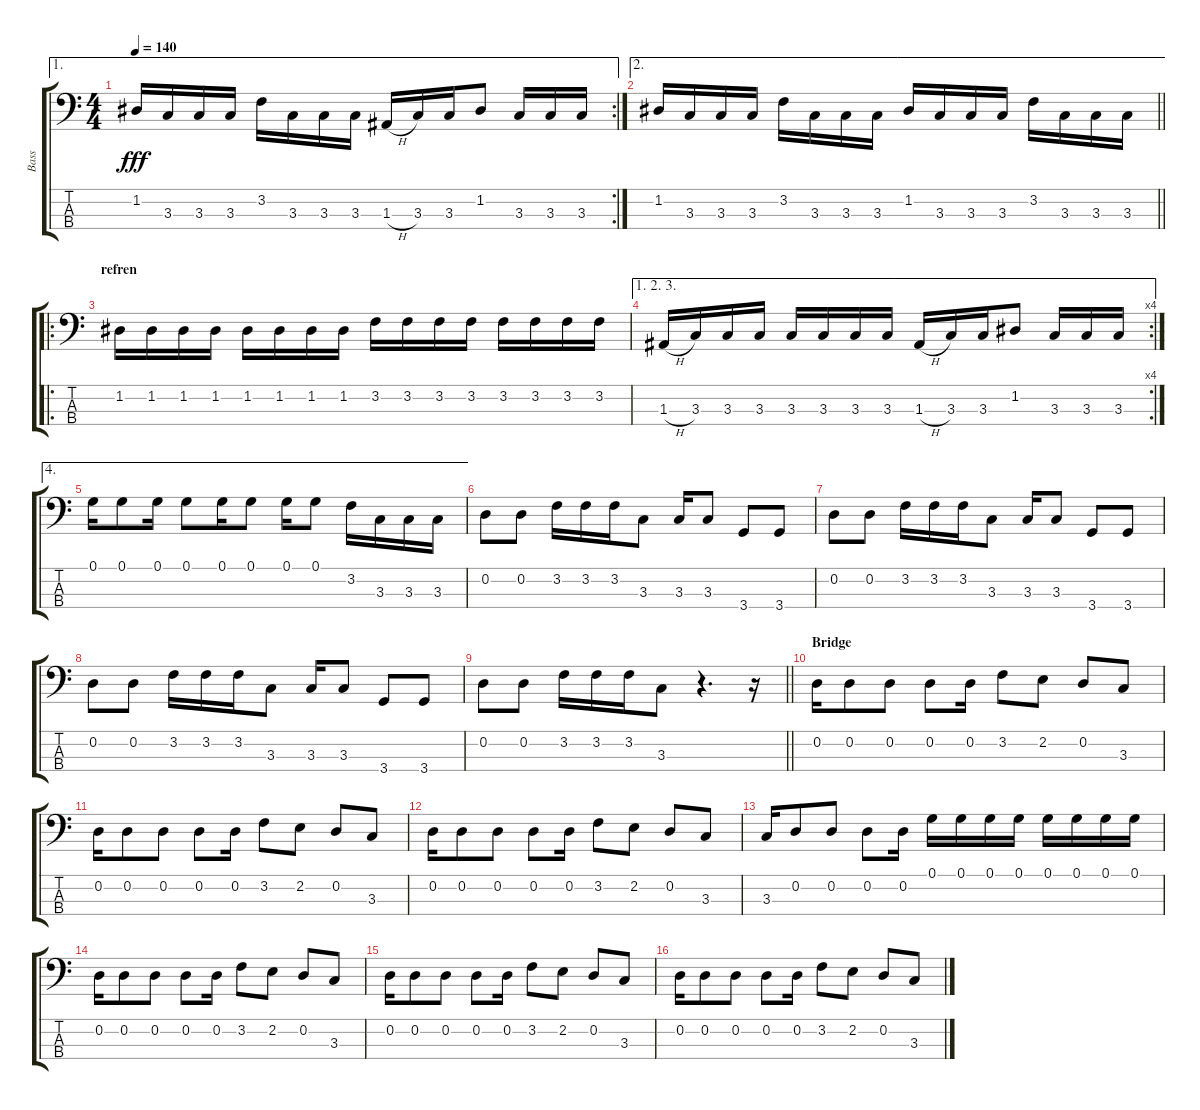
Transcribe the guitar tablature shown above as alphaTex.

\track ("Bass" "Bass") {instrument electricbassfinger}
\staff {score tabs}
\tuning (G2 D2 A1 E1) {hide}
\ae 1
\rc 2
\ts (4 4)
\tempo 140
\clef f4
\ks c
1.2.16{dy fff} 3.3.16 3.3.16 3.3.16 3.2.16 3.3.16 3.3.16 3.3.16 1.3{h}.16 3.3.16 3.3.16 1.2.8 3.3.16 3.3.16 3.3.16 |
\ae 2
\barLineRight lightlight
1.2.16 3.3.16 3.3.16 3.3.16 3.2.16 3.3.16 3.3.16 3.3.16 1.2.16 3.3.16 3.3.16 3.3.16 3.2.16 3.3.16 3.3.16 3.3.16 |
\ro
\section ("" "refren")
1.2.16 1.2.16 1.2.16 1.2.16 1.2.16 1.2.16 1.2.16 1.2.16 3.2.16 3.2.16 3.2.16 3.2.16 3.2.16 3.2.16 3.2.16 3.2.16 |
\ae (1 2 3)
\rc 4
1.3{h}.16 3.3.16 3.3.16 3.3.16 3.3.16 3.3.16 3.3.16 3.3.16 1.3{h}.16 3.3.16 3.3.16 1.2.8 3.3.16 3.3.16 3.3.16 |
\ae 4
0.1.16 0.1.8 0.1.16 0.1.8 0.1.16 0.1.8 0.1.16 0.1.8 3.2.16 3.3.16 3.3.16 3.3.16 |
0.2.8 0.2.8 3.2.16 3.2.16 3.2.16 3.3.8 3.3.16 3.3.8 3.4.8 3.4.8 |
0.2.8 0.2.8 3.2.16 3.2.16 3.2.16 3.3.8 3.3.16 3.3.8 3.4.8 3.4.8 |
0.2.8 0.2.8 3.2.16 3.2.16 3.2.16 3.3.8 3.3.16 3.3.8 3.4.8 3.4.8 |
\barLineRight lightlight
0.2.8 0.2.8 3.2.16 3.2.16 3.2.16 3.3.8 r.4{d} r.16 |
\section ("" "Bridge")
0.2.16 0.2.8 0.2.8 0.2.8 0.2.16 3.2.8 2.2.8 0.2.8 3.3.8 |
0.2.16 0.2.8 0.2.8 0.2.8 0.2.16 3.2.8 2.2.8 0.2.8 3.3.8 |
0.2.16 0.2.8 0.2.8 0.2.8 0.2.16 3.2.8 2.2.8 0.2.8 3.3.8 |
3.3.16 0.2.8 0.2.8 0.2.8 0.2.16 0.1.16 0.1.16 0.1.16 0.1.16 0.1.16 0.1.16 0.1.16 0.1.16 |
0.2.16 0.2.8 0.2.8 0.2.8 0.2.16 3.2.8 2.2.8 0.2.8 3.3.8 |
0.2.16 0.2.8 0.2.8 0.2.8 0.2.16 3.2.8 2.2.8 0.2.8 3.3.8 |
0.2.16 0.2.8 0.2.8 0.2.8 0.2.16 3.2.8 2.2.8 0.2.8 3.3.8
